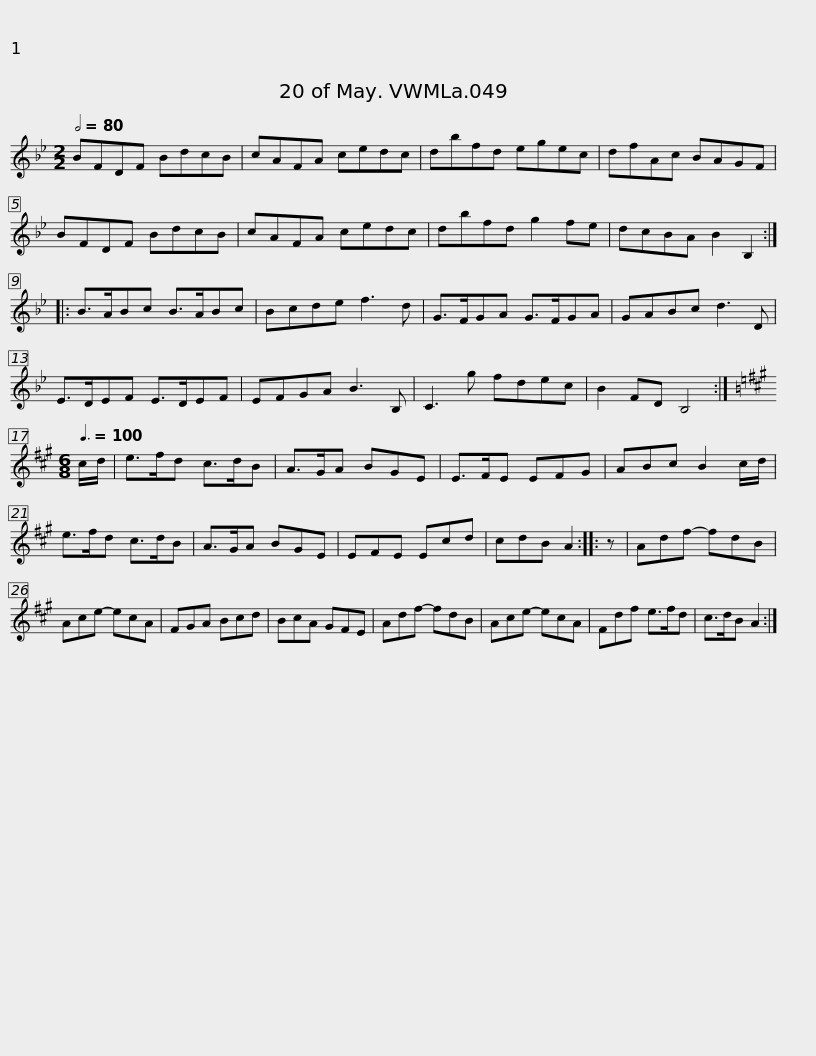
X:1
L:1/8
Q:1/2=80
M:2/2
I:linebreak $
K:Bb
V:1 treble
V:1
 BFDF BdcB | cAFA cedc | dbfd egec | dfAc BAGF | BFDF BdcB |$ %5
 cAFA cedc | dbfd g2 fe | dcBA B2 B,2 :: B>ABc B>ABc | Bcde f3 d |$ %10
 G>FGA G>FGA | GABc d3 D | E>DEF E>DEF | EFGA B3 B, | C3 g fdec |$ %15
 B2 FD B,4 :|[K:A][M:6/8][Q:3/8=100] c/d/ | e>fd c>dB | A>GA BGE | E>FE EFG | %20
 ABc B2 c/d/ | e>fd c>dB |$ A>GA BGE | EFE Ecd | cdB A2 :: %25
 z | Adf- fdB | Ace- ecA | FGA Bcd | BcA GFE |$ %30
 Adf- fdB | Ace- ecA | Fdf e>fd | c>dB A2 :| %34
